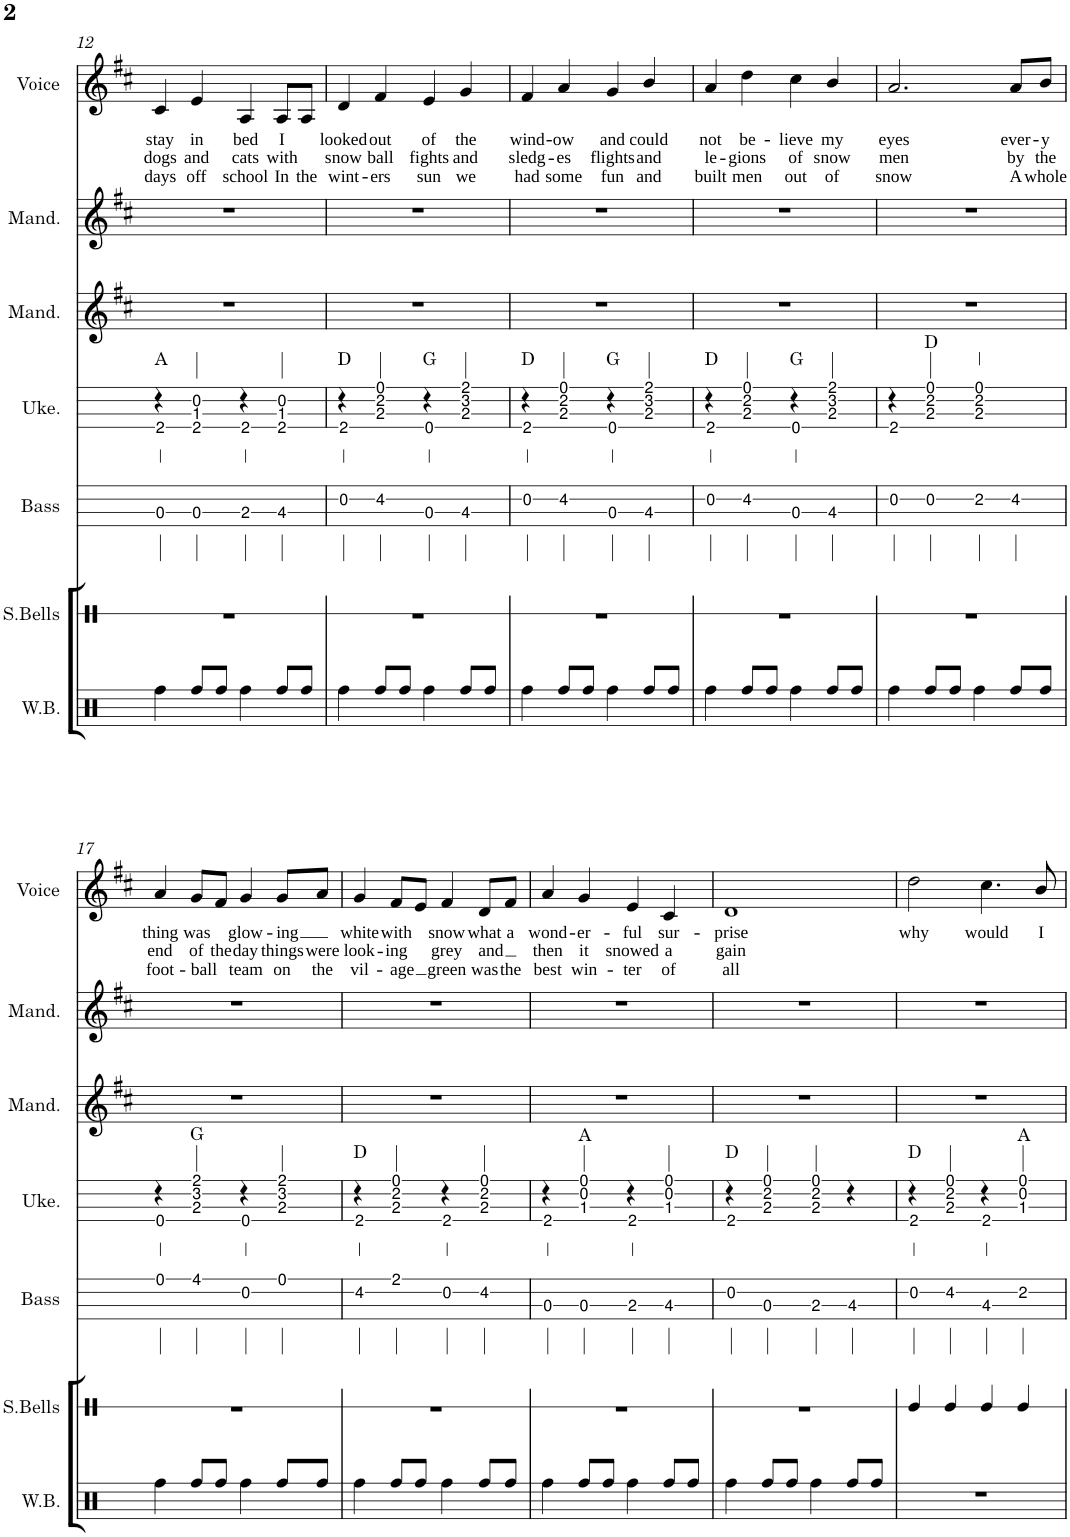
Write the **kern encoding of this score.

**kern	**kern	**kern	**kern	**harte	**kern	**kern	**kern	**text	**text	**text
*part7	*part6	*part5	*part4	*part4	*part3	*part2	*part1	*part1	*part1	*part1
*staff7	*staff6	*staff5	*staff4	*	*staff3	*staff2	*staff1	*staff1	*staff1	*staff1
*I"Wood Blocks	*I"Sleigh Bells	*I"Bass Guitar	*I"Ukulele	*	*I"Mandolin	*I"Mandolin	*I"Voice	*	*	*
*I'W.B.	*I'S.Bells	*I'Bass	*I'Uke.	*	*I'Mand.	*I'Mand.	*I'Voice	*	*	*
!!LO:PB:g=z
*clefX	*clefX	*	*	*	*clefG2	*clefG2	*clefG2	*	*	*
*k[]	*k[]	*k[f#c#]	*k[f#c#]	*	*k[f#c#]	*k[f#c#]	*k[f#c#]	*	*	*
*	*	*D:	*D:	*	*D:	*D:	*D:	*	*	*
*M4/4	*M4/4	*M4/4	*M4/4	*	*M4/4	*M4/4	*M4/4	*	*	*
=12	=12	=12	=12	=12	=12	=12	=12	=12	=12	=12
*	*	*	*^	*	*	*	*	*	*	*
!	!	!	!	!	!	!	!	!	!LO:LY:b	!LO:LY:b	!LO:LY:b
4Rff\	1r	4AAA\	4r	2A\	A:maj	1r	1r	4c#/	stay	dogs	days
!	!	!	!	!	!	!	!	!	!LO:LY:b	!LO:LY:b	!LO:LY:b
8Rff/L	.	4AAA\	4A/ 4c#/ 4e/	.	.	.	.	4e/	in	and	off
8Rff/J	.	.	.	.	.	.	.	.	.	.	.
!	!	!	!	!	!	!	!	!	!LO:LY:b	!LO:LY:b	!LO:LY:b
4Rff\	.	4BBB\	4r	2A\	.	.	.	4A/	bed	cats	school
!	!	!	!	!	!	!	!	!	!LO:LY:b	!LO:LY:b	!LO:LY:b
8Rff/L	.	4CC#\	4A/ 4c#/ 4e/	.	.	.	.	8A/L	I	with	In
!	!	!	!	!	!	!	!	!	!	!	!LO:LY:b
8Rff/J	.	.	.	.	.	.	.	8A/J	.	.	the
=13	=13	=13	=13	=13	=13	=13	=13	=13	=13	=13	=13
!	!	!	!	!	!	!	!	!	!LO:LY:b	!LO:LY:b	!LO:LY:b
4Rff\	1r	4DD\	4r	2A\	D:maj	1r	1r	4d/	looked	snow	wint-
!	!	!	!	!	!	!	!	!	!LO:LY:b	!LO:LY:b	!LO:LY:b
8Rff/L	.	4FF#\	4d/ 4f#/ 4a/	.	.	.	.	4f#/	out	ball	-ers
8Rff/J	.	.	.	.	.	.	.	.	.	.	.
!	!	!	!	!	!	!	!	!	!LO:LY:b	!LO:LY:b	!LO:LY:b
4Rff\	.	4AAA\	4r	2G\	G:maj	.	.	4e/	of	fights	sun
!	!	!	!	!	!	!	!	!	!LO:LY:b	!LO:LY:b	!LO:LY:b
8Rff/L	.	4CC#\	4d/ 4g/ 4b/	.	.	.	.	4g/	the	and	we
8Rff/J	.	.	.	.	.	.	.	.	.	.	.
=14	=14	=14	=14	=14	=14	=14	=14	=14	=14	=14	=14
!	!	!	!	!	!	!	!	!	!LO:LY:b	!LO:LY:b	!LO:LY:b
4Rff\	1r	4DD\	4r	2A\	D:maj	1r	1r	4f#/	wind-	sledg-	had
!	!	!	!	!	!	!	!	!	!LO:LY:b	!LO:LY:b	!LO:LY:b
8Rff/L	.	4FF#\	4d/ 4f#/ 4a/	.	.	.	.	4a/	-ow	-es	some
8Rff/J	.	.	.	.	.	.	.	.	.	.	.
!	!	!	!	!	!	!	!	!	!LO:LY:b	!LO:LY:b	!LO:LY:b
4Rff\	.	4AAA\	4r	2G\	G:maj	.	.	4g/	and	flights	fun
!	!	!	!	!	!	!	!	!	!LO:LY:b	!LO:LY:b	!LO:LY:b
8Rff/L	.	4CC#\	4d/ 4g/ 4b/	.	.	.	.	4b/	could	and	and
8Rff/J	.	.	.	.	.	.	.	.	.	.	.
=15	=15	=15	=15	=15	=15	=15	=15	=15	=15	=15	=15
!	!	!	!	!	!	!	!	!	!LO:LY:b	!LO:LY:b	!LO:LY:b
4Rff\	1r	4DD\	4r	2A\	D:maj	1r	1r	4a/	not	le-	built
!	!	!	!	!	!	!	!	!	!LO:LY:b	!LO:LY:b	!LO:LY:b
8Rff/L	.	4FF#\	4d/ 4f#/ 4a/	.	.	.	.	4dd\	be-	-gions	men
8Rff/J	.	.	.	.	.	.	.	.	.	.	.
!	!	!	!	!	!	!	!	!	!LO:LY:b	!LO:LY:b	!LO:LY:b
4Rff\	.	4AAA\	4r	2G\	G:maj	.	.	4cc#\	-lieve	of	out
!	!	!	!	!	!	!	!	!	!LO:LY:b	!LO:LY:b	!LO:LY:b
8Rff/L	.	4CC#\	4d/ 4g/ 4b/	.	.	.	.	4b/	my	snow	of
8Rff/J	.	.	.	.	.	.	.	.	.	.	.
=16	=16	=16	=16	=16	=16	=16	=16	=16	=16	=16	=16
!	!	!	!	!	!	!	!	!	!LO:LY:b	!LO:LY:b	!LO:LY:b
4Rff\	1r	4DD\	4r	1A	.	1r	1r	2.a/	eyes	men	snow
8Rff/L	.	4DD\	4d/ 4f#/ 4a/	.	D:maj	.	.	.	.	.	.
8Rff/J	.	.	.	.	.	.	.	.	.	.	.
4Rff\	.	4EE\	2d/ 2f#/ 2a/	.	.	.	.	.	.	.	.
!	!	!	!	!	!	!	!	!	!LO:LY:b	!LO:LY:b	!LO:LY:b
8Rff/L	.	4FF#\	.	.	.	.	.	8a/L	ever-	by	A
!	!	!	!	!	!	!	!	!	!LO:LY:b	!LO:LY:b	!LO:LY:b
8Rff/J	.	.	.	.	.	.	.	8b/J	-y	the	whole
!!LO:LB:g=z
=17	=17	=17	=17	=17	=17	=17	=17	=17	=17	=17	=17
!	!	!	!	!	!	!	!	!	!LO:LY:b	!LO:LY:b	!LO:LY:b
4Rff\	1r	4GG\	4r	2G\	.	1r	1r	4a/	thing	end	foot-
!	!	!	!	!	!	!	!	!	!LO:LY:b	!LO:LY:b	!LO:LY:b
8Rff/L	.	4BB\	4d/ 4g/ 4b/	.	G:maj	.	.	8g/L	was	of	-ball
!	!	!	!	!	!	!	!	!	!	!LO:LY:b	!
8Rff/J	.	.	.	.	.	.	.	8f#/J	.	the	.
!	!	!	!	!	!	!	!	!	!LO:LY:b	!LO:LY:b	!LO:LY:b
4Rff\	.	4DD\	4r	2G\	.	.	.	4g/	glow-	day	team
!	!	!	!	!	!	!	!	!	!LO:LY:b	!LO:LY:b	!LO:LY:b
8Rff/L	.	4GG\	4d/ 4g/ 4b/	.	.	.	.	8g/L	-ing	things	on
!	!	!	!	!	!	!	!	!	!	!LO:LY:b	!LO:LY:b
8Rff/J	.	.	.	.	.	.	.	8a/J	.	were	the
=18	=18	=18	=18	=18	=18	=18	=18	=18	=18	=18	=18
!	!	!	!	!	!	!	!	!	!LO:LY:b	!LO:LY:b	!LO:LY:b
4Rff\	1r	4FF#\	4r	2A\	D:maj	1r	1r	4g/	white	look-	vil-
!	!	!	!	!	!	!	!	!	!LO:LY:b	!LO:LY:b	!LO:LY:b
8Rff/L	.	4AA\	4d/ 4f#/ 4a/	.	.	.	.	8f#/L	with	-ing	-age
8Rff/J	.	.	.	.	.	.	.	8e/J	.	.	.
!	!	!	!	!	!	!	!	!	!LO:LY:b	!LO:LY:b	!LO:LY:b
4Rff\	.	4DD\	4r	2A\	.	.	.	4f#/	snow	grey	green
!	!	!	!	!	!	!	!	!	!LO:LY:b	!LO:LY:b	!LO:LY:b
8Rff/L	.	4FF#\	4d/ 4f#/ 4a/	.	.	.	.	8d/L	what	and	was
!	!	!	!	!	!	!	!	!	!LO:LY:b	!	!LO:LY:b
8Rff/J	.	.	.	.	.	.	.	8f#/J	a	.	the
=19	=19	=19	=19	=19	=19	=19	=19	=19	=19	=19	=19
!	!	!	!	!	!	!	!	!	!LO:LY:b	!LO:LY:b	!LO:LY:b
4Rff\	1r	4AAA\	4r	2A\	.	1r	1r	4a/	wond-	then	best
!	!	!	!	!	!	!	!	!	!LO:LY:b	!LO:LY:b	!LO:LY:b
8Rff/L	.	4AAA\	4c#/ 4e/ 4a/	.	A:maj	.	.	4g/	-er-	it	win-
8Rff/J	.	.	.	.	.	.	.	.	.	.	.
!	!	!	!	!	!	!	!	!	!LO:LY:b	!LO:LY:b	!LO:LY:b
4Rff\	.	4BBB\	4r	2A\	.	.	.	4e/	-ful	snowed	-ter
!	!	!	!	!	!	!	!	!	!LO:LY:b	!LO:LY:b	!LO:LY:b
8Rff/L	.	4CC#\	4c#/ 4e/ 4a/	.	.	.	.	4c#/	sur-	a	of
8Rff/J	.	.	.	.	.	.	.	.	.	.	.
=20	=20	=20	=20	=20	=20	=20	=20	=20	=20	=20	=20
!	!	!	!	!	!	!	!	!	!LO:LY:b	!LO:LY:b	!LO:LY:b
4Rff\	1r	4DD\	4r	1A	D:maj	1r	1r	1d	-prise	gain	all
8Rff/L	.	4AAA\	4d/ 4f#/ 4a/	.	.	.	.	.	.	.	.
8Rff/J	.	.	.	.	.	.	.	.	.	.	.
4Rff\	.	4BBB\	4d/ 4f#/ 4a/	.	.	.	.	.	.	.	.
8Rff/L	.	4CC#\	4r	.	.	.	.	.	.	.	.
8Rff/J	.	.	.	.	.	.	.	.	.	.	.
=21	=21	=21	=21	=21	=21	=21	=21	=21	=21	=21	=21
!	!	!	!	!	!	!	!	!	!LO:LY:b	!	!
1r	4Re/	4DD\	4r	2A\	D:maj	1r	1r	2dd\	why	.	.
.	4Re/	4FF#\	4d/ 4f#/ 4a/	.	.	.	.	.	.	.	.
!	!	!	!	!	!	!	!	!	!LO:LY:b	!	!
.	4Re/	4CC#\	4r	2A\	.	.	.	4.cc#\	would	.	.
.	4Re/	4EE\	4c#/ 4e/ 4a/	.	A:maj	.	.	.	.	.	.
!	!	!	!	!	!	!	!	!	!LO:LY:b	!	!
.	.	.	.	.	.	.	.	8b/	I	.	.
*	*	*	*v	*v	*	*	*	*	*	*	*
=	=	=	=	=	=	=	=	=	=	=
*-	*-	*-	*-	*-	*-	*-	*-	*-	*-	*-
